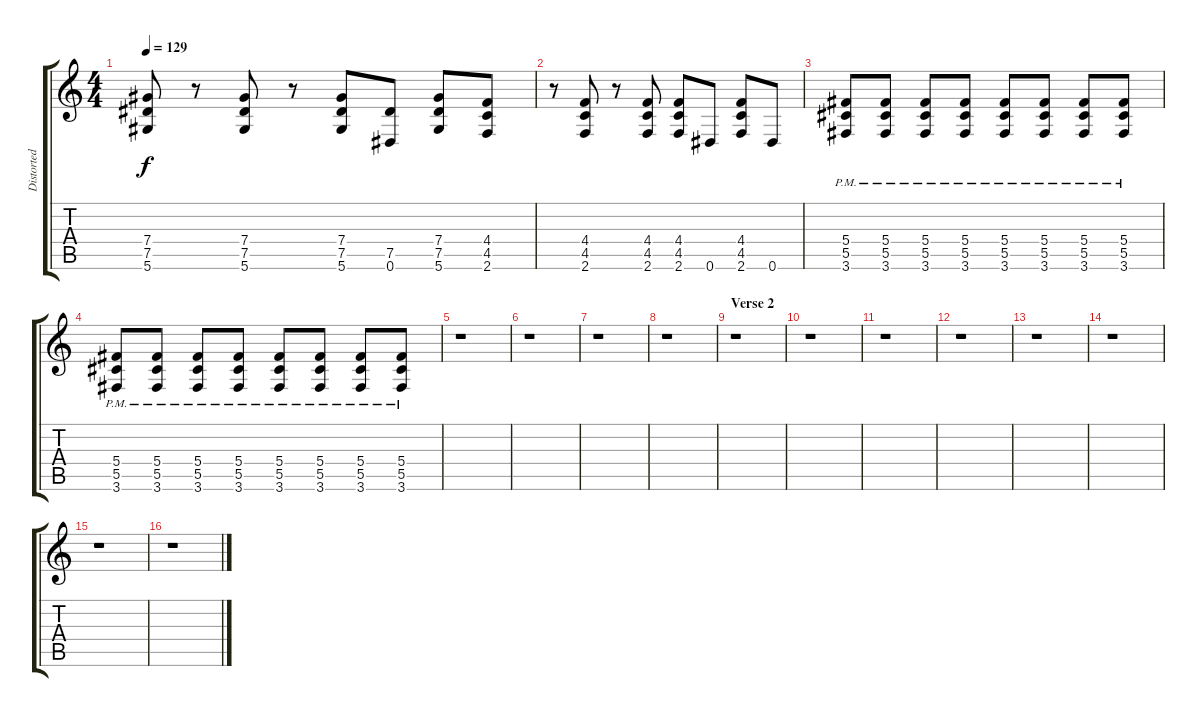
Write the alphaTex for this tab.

\track ("Distorted Chorus (2 Guitars)" "Distorted ") {instrument distortionguitar}
\staff {score tabs}
\tuning (Eb4 Bb3 Gb3 Db3 Ab2 Eb2) {hide}
\ts (4 4)
\tempo 129
\clef g2
\ks c
(7.4 7.5 5.6).8{dy f} r.8 (7.4 7.5 5.6).8 r.8 (7.4 7.5 5.6).8 (7.5 0.6).8 (7.4 7.5 5.6).8 (4.4 4.5 2.6).8 |
r.8 (4.4 4.5 2.6).8 r.8 (4.4 4.5 2.6).8 (4.4 4.5 2.6).8 0.6.8 (4.4 4.5 2.6).8 0.6.8 |
(5.4{pm} 5.5{pm} 3.6).8 (5.4{pm} 5.5{pm} 3.6).8 (5.4{pm} 5.5{pm} 3.6).8 (5.4{pm} 5.5{pm} 3.6).8 (5.4{pm} 5.5{pm} 3.6).8 (5.4{pm} 5.5{pm} 3.6).8 (5.4{pm} 5.5{pm} 3.6).8 (5.4{pm} 5.5{pm} 3.6).8 |
(5.4{pm} 5.5{pm} 3.6).8 (5.4{pm} 5.5{pm} 3.6).8 (5.4{pm} 5.5{pm} 3.6).8 (5.4{pm} 5.5{pm} 3.6).8 (5.4{pm} 5.5{pm} 3.6).8 (5.4{pm} 5.5{pm} 3.6).8 (5.4{pm} 5.5{pm} 3.6).8 (5.4{pm} 5.5{pm} 3.6).8 |
r.1 |
r.1 |
r.1 |
r.1 |
\section ("" "Verse 2")
r.1 |
r.1 |
r.1 |
r.1 |
r.1 |
r.1 |
r.1 |
r.1
